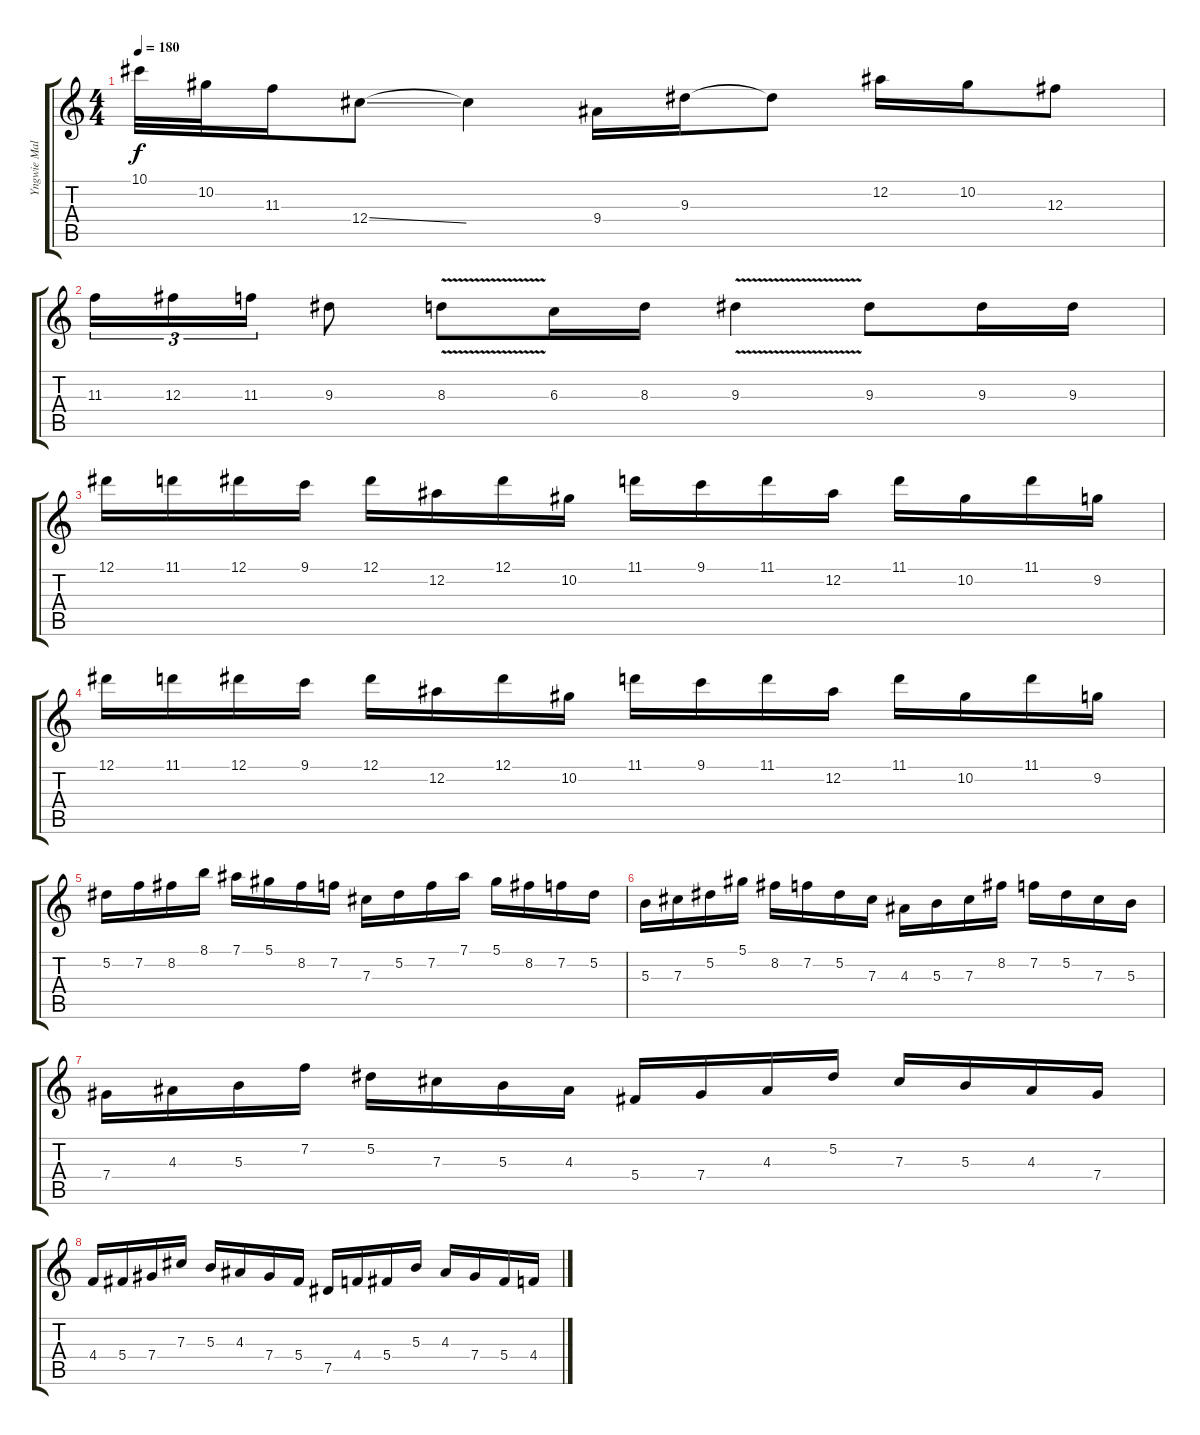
\track ("Yngwie Malmsteen" "Yngwie Mal") {instrument acousticguitarnylon}
\staff {score tabs}
\tuning (Eb4 Bb3 Gb3 Db3 Ab2 Eb2) {hide}
\ts (4 4)
\tempo 180
\clef g2
\ks c
10.1.32{dy f} 10.2.32 11.3.16 12.4{ss}.8 12.4{t}.4 9.4.16 9.3.16 9.3{t}.8 12.2.16 10.2.16 12.3.8 |
11.3.16{tu (3 2)} 12.3.16{tu (3 2)} 11.3.16{tu (3 2)} 9.3.8 8.3{v}.8 6.3.16 8.3.16 9.3{v}.4 9.3.8 9.3.16 9.3.16 |
12.1.16 11.1.16 12.1.16 9.1.16 12.1.16 12.2.16 12.1.16 10.2.16 11.1.16 9.1.16 11.1.16 12.2.16 11.1.16 10.2.16 11.1.16 9.2.16 |
12.1.16 11.1.16 12.1.16 9.1.16 12.1.16 12.2.16 12.1.16 10.2.16 11.1.16 9.1.16 11.1.16 12.2.16 11.1.16 10.2.16 11.1.16 9.2.16 |
5.2.16 7.2.16 8.2.16 8.1.16 7.1.16 5.1.16 8.2.16 7.2.16 7.3.16 5.2.16 7.2.16 7.1.16 5.1.16 8.2.16 7.2.16 5.2.16 |
5.3.16 7.3.16 5.2.16 5.1.16 8.2.16 7.2.16 5.2.16 7.3.16 4.3.16 5.3.16 7.3.16 8.2.16 7.2.16 5.2.16 7.3.16 5.3.16 |
7.4.16 4.3.16 5.3.16 7.2.16 5.2.16 7.3.16 5.3.16 4.3.16 5.4.16 7.4.16 4.3.16 5.2.16 7.3.16 5.3.16 4.3.16 7.4.16 |
4.4.16 5.4.16 7.4.16 7.3.16 5.3.16 4.3.16 7.4.16 5.4.16 7.5.16 4.4.16 5.4.16 5.3.16 4.3.16 7.4.16 5.4.16 4.4.16
